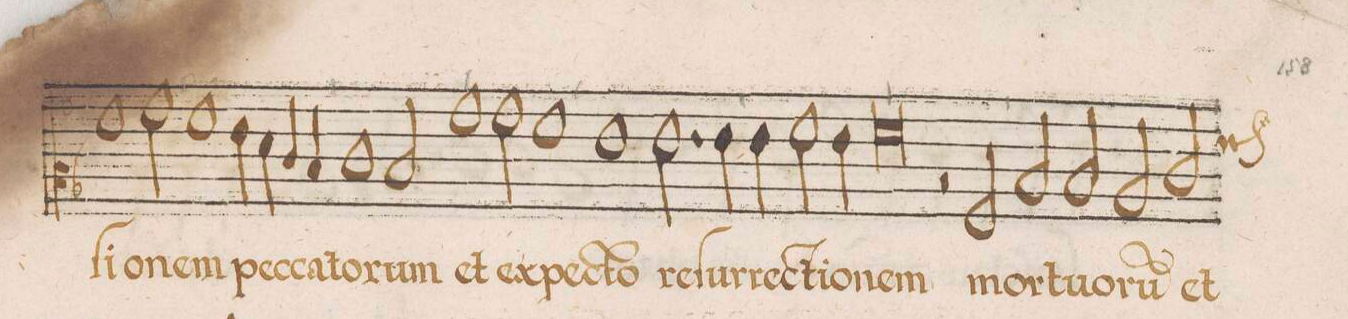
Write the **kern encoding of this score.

**kern	**text
*I"CANTVS	*
*clefC2	*
*k[b-]	*
*met(C|)	*
*M2/1	*
1a\	-ſi-
2b-\	-o-
=151	=151
1a\	-nem
4g\	pec-
4f\	.
4e/	-ca-
4d/	.
=152	=152
1e\	-to-
2d/	-rum
1b-\	et
=153	=153
2b-\	ex-
1a\	-pec-
=154	=154
1g\	-to
2.g\	re-
4g\	-ſur-
=155	=155
4g\	-rec-
2a\	-ti-
4g\	-o-
0a\	-nem
=156	=156
2r	.
2A/	mor-
=157	=157
2d/	-tu-
2d/	-o-
2c/	-ru(m)
*custos:a	*
2e/	et
=158	=158
*-	*-
